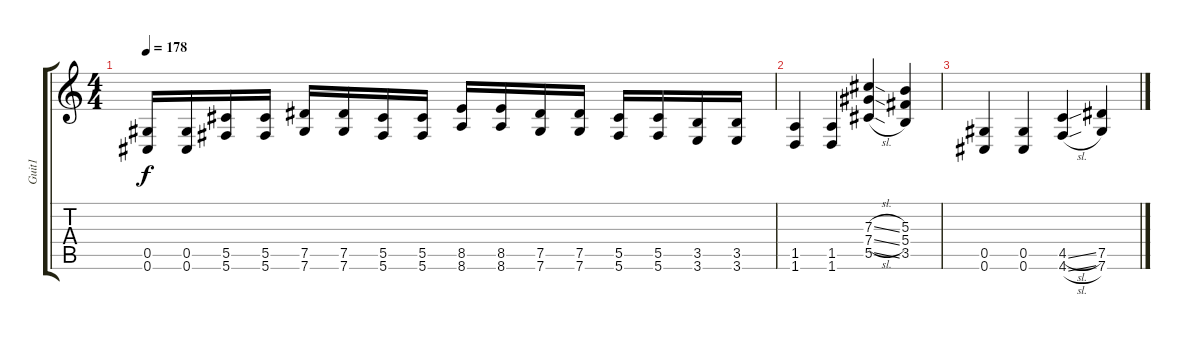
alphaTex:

\track ("Guit1" "Guit1") {instrument distortionguitar}
\staff {score tabs}
\tuning (Eb4 Bb3 Gb3 Db3 Ab2 Db2) {hide}
\ts (4 4)
\tempo 178
\clef g2
\ks c
(0.5 0.6).16{dy f} (0.5 0.6).16 (5.5 5.6).16 (5.5 5.6).16 (7.5 7.6).16 (7.5 7.6).16 (5.5 5.6).16 (5.5 5.6).16 (8.5 8.6).16 (8.5 8.6).16 (7.5 7.6).16 (7.5 7.6).16 (5.5 5.6).16 (5.5 5.6).16 (3.5 3.6).16 (3.5 3.6).16 |
(1.5 1.6).4 (1.5 1.6).4 (7.3{sl} 7.4{sl} 5.5{sl}).4 (5.3 5.4 3.5).4 |
(0.5 0.6).4 (0.5 0.6).4 (4.5{sl} 4.6{sl}).4 (7.5 7.6).4
